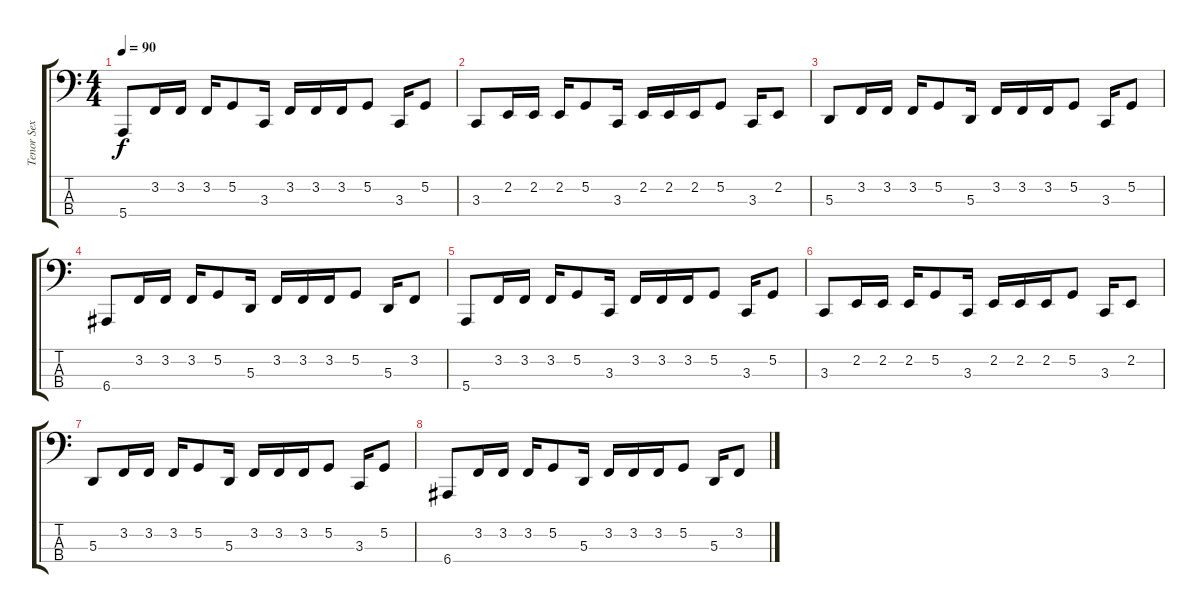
\track ("Tenor Sex" "Tenor Sex") {instrument tenorsax}
\staff {score tabs}
\tuning (G2 D2 A1 E1) {hide}
\ts (4 4)
\tempo 90
\clef f4
\ks c
5.4.8{dy f} 3.2.16 3.2.16 3.2.16 5.2.8 3.3.16 3.2.16 3.2.16 3.2.16 5.2.8 3.3.16 5.2.8 |
3.3.8 2.2.16 2.2.16 2.2.16 5.2.8 3.3.16 2.2.16 2.2.16 2.2.16 5.2.8 3.3.16 2.2.8 |
5.3.8 3.2.16 3.2.16 3.2.16 5.2.8 5.3.16 3.2.16 3.2.16 3.2.16 5.2.8 3.3.16 5.2.8 |
6.4.8 3.2.16 3.2.16 3.2.16 5.2.8 5.3.16 3.2.16 3.2.16 3.2.16 5.2.8 5.3.16 3.2.8 |
5.4.8 3.2.16 3.2.16 3.2.16 5.2.8 3.3.16 3.2.16 3.2.16 3.2.16 5.2.8 3.3.16 5.2.8 |
3.3.8 2.2.16 2.2.16 2.2.16 5.2.8 3.3.16 2.2.16 2.2.16 2.2.16 5.2.8 3.3.16 2.2.8 |
5.3.8 3.2.16 3.2.16 3.2.16 5.2.8 5.3.16 3.2.16 3.2.16 3.2.16 5.2.8 3.3.16 5.2.8 |
6.4.8 3.2.16 3.2.16 3.2.16 5.2.8 5.3.16 3.2.16 3.2.16 3.2.16 5.2.8 5.3.16 3.2.8
